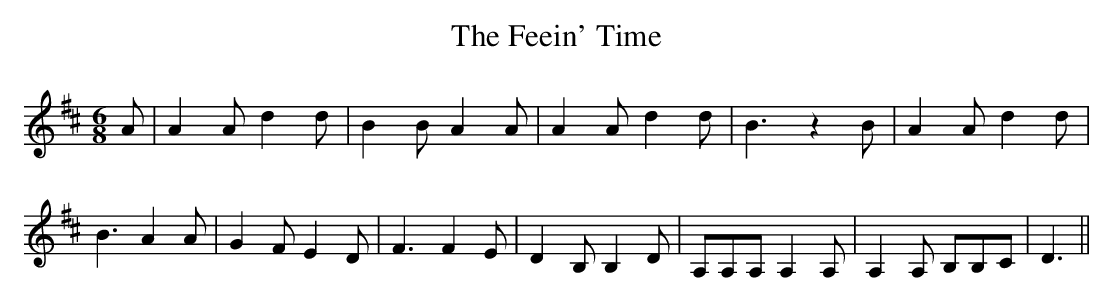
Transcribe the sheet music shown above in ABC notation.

X:1
T:The Feein' Time
M:6/8
L:1/8
K:D
 A| A2 A d2 d| B2 B A2 A| A2 A d2 d| B3 z2 B| A2 A d2 d| B3 A2 A| G2 F E2 D|\
 F3 F2 E| D2 B, B,2 D| A,A,A, A,2 A,| A,2 A, B,B,C| D3||
